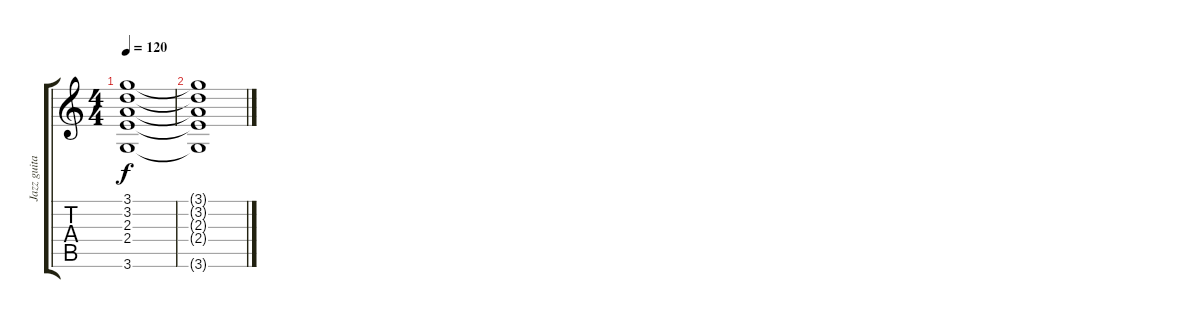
\track ("Jazz guitar" "Jazz guita") {instrument electricguitarjazz}
\staff {score tabs}
\tuning (E4 B3 G3 D3 A2 E2) {hide}
\ts (4 4)
\tempo 120
\clef g2
\ks c
(3.1 3.2 2.3 2.4 3.6).1{dy f} |
(3.1{t} 3.2{t} 2.3{t} 2.4{t} 3.6{t}).1
